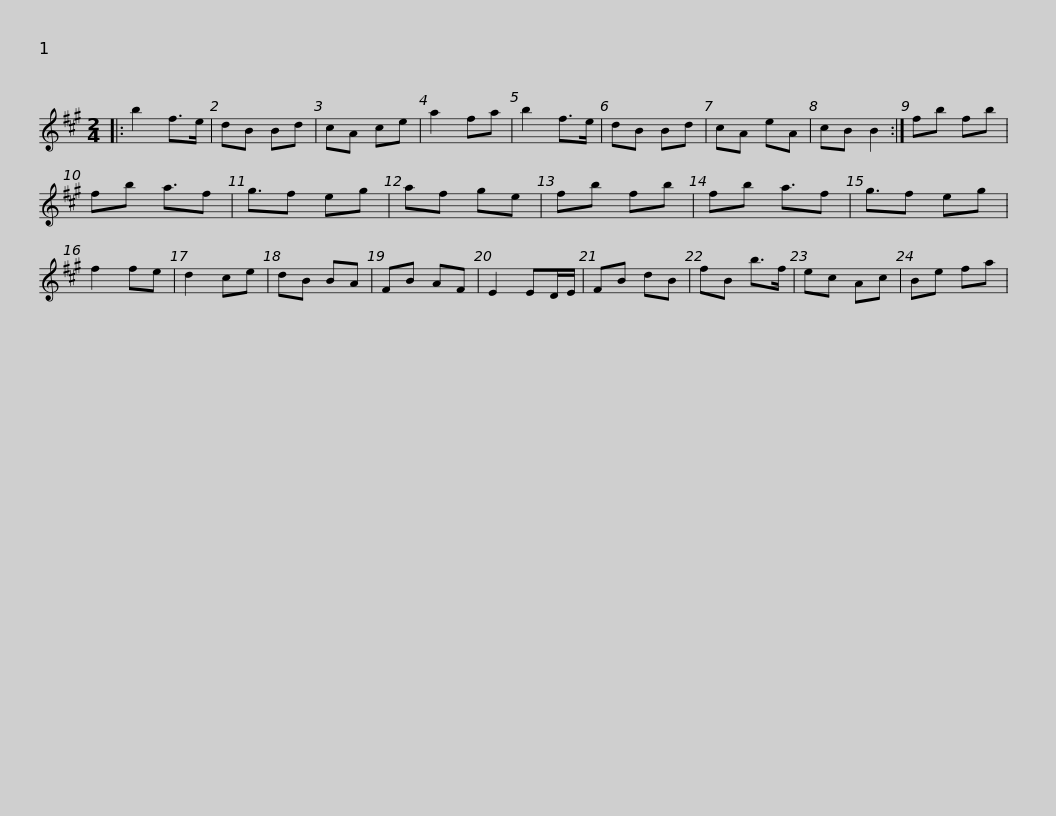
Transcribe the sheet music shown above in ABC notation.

X:1
L:1/8
M:2/4
I:linebreak $
K:A
V:1 treble
V:1
|: b2 f>e | dB Bd | cA ce | a2 fa | b2 f>e | %5
 dB Bd | cA eA | cB B2 :| fb fb | fb a3/2f |$ %10
 g3/2f eg | af ge | fb fb | fb a3/2f | g3/2f eg | %15
 f2 fe | d2 ce | dB BA | FB AF | E2 ED/E/ | %20
 FB dB |$ fB b>f | ec Ac | Be fa | %24
